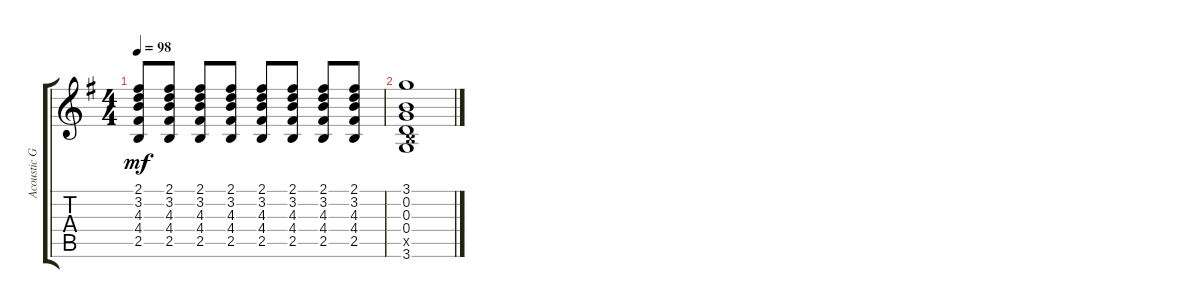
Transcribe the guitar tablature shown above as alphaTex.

\track ("Acoustic Guitar 2" "Acoustic G") {instrument acousticguitarsteel}
\staff {score tabs}
\tuning (E4 B3 G3 D3 A2 E2) {hide}
\ts (4 4)
\tempo 98
\clef g2
\ks g
(2.1 3.2 4.3 4.4 2.5).8{dy mf} (2.1 3.2 4.3 4.4 2.5).8 (2.1 3.2 4.3 4.4 2.5).8 (2.1 3.2 4.3 4.4 2.5).8 (2.1 3.2 4.3 4.4 2.5).8 (2.1 3.2 4.3 4.4 2.5).8 (2.1 3.2 4.3 4.4 2.5).8 (2.1 3.2 4.3 4.4 2.5).8 |
(3.1 0.2 0.3 0.4 2.5{x} 3.6).1
